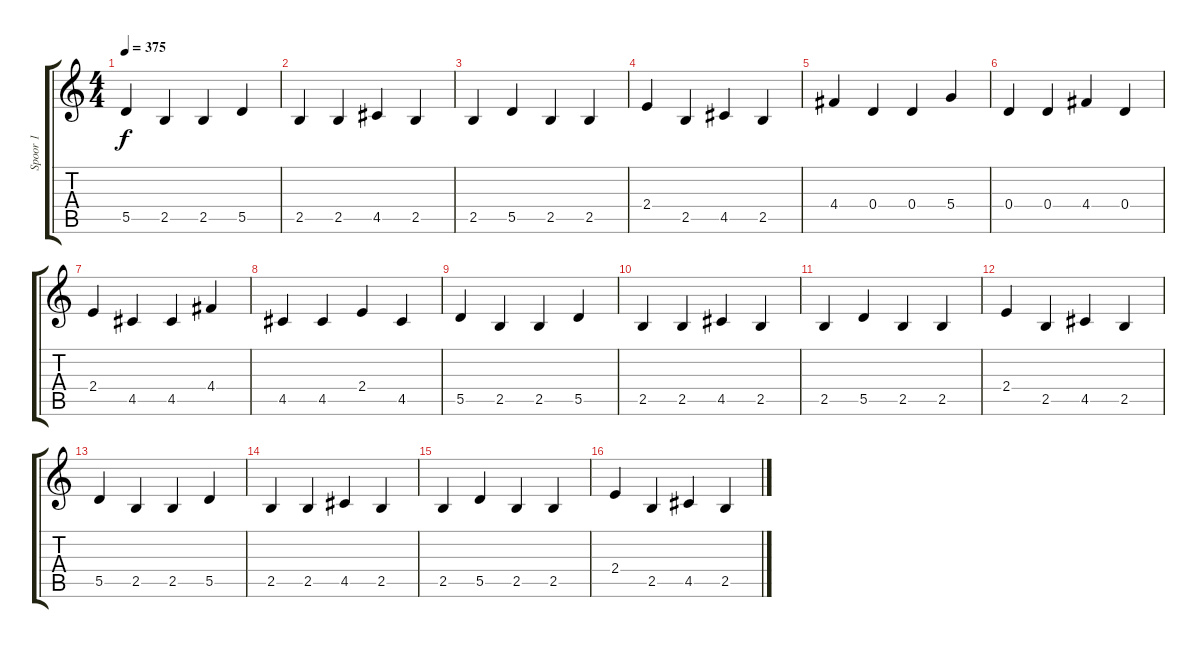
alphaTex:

\track ("Spoor 1" "Spoor 1") {instrument distortionguitar}
\staff {score tabs}
\tuning (E4 B3 G3 D3 A2 E2) {hide}
\ts (4 4)
\tempo 375
\clef g2
\ks c
5.5.4{dy f} 2.5.4 2.5.4 5.5.4 |
2.5.4 2.5.4 4.5.4 2.5.4 |
2.5.4 5.5.4 2.5.4 2.5.4 |
2.4.4 2.5.4 4.5.4 2.5.4 |
4.4.4 0.4.4 0.4.4 5.4.4 |
0.4.4 0.4.4 4.4.4 0.4.4 |
2.4.4 4.5.4 4.5.4 4.4.4 |
4.5.4 4.5.4 2.4.4 4.5.4 |
5.5.4 2.5.4 2.5.4 5.5.4 |
2.5.4 2.5.4 4.5.4 2.5.4 |
2.5.4 5.5.4 2.5.4 2.5.4 |
2.4.4 2.5.4 4.5.4 2.5.4 |
5.5.4 2.5.4 2.5.4 5.5.4 |
2.5.4 2.5.4 4.5.4 2.5.4 |
2.5.4 5.5.4 2.5.4 2.5.4 |
2.4.4 2.5.4 4.5.4 2.5.4
